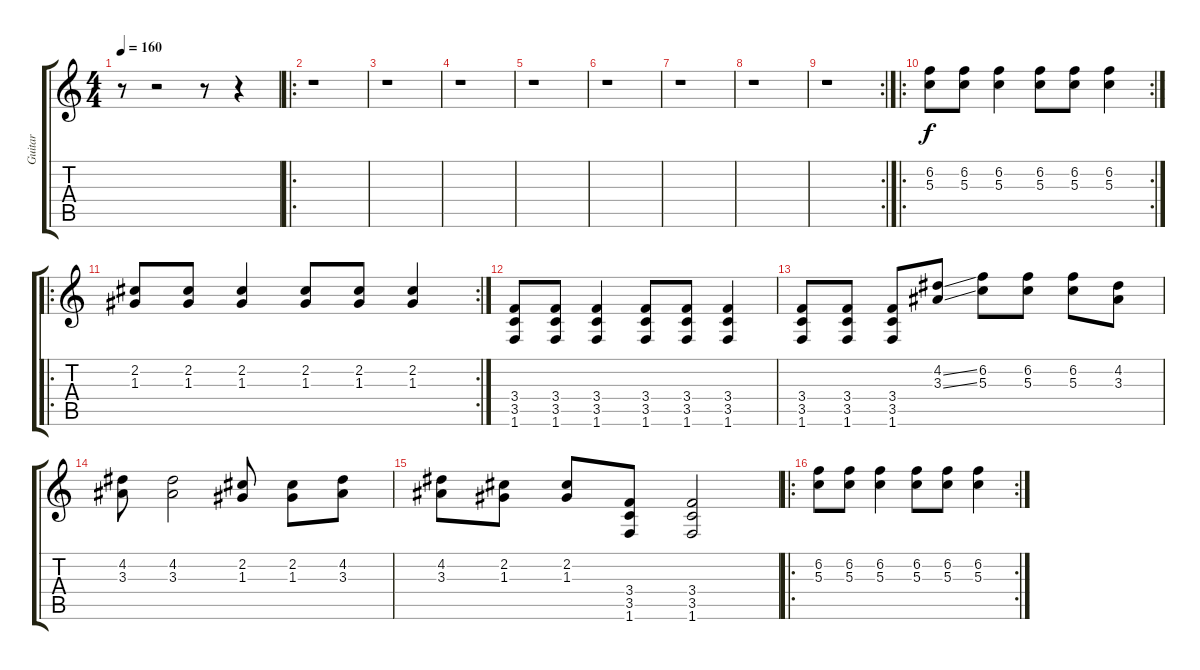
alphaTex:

\track ("Guitar" "Guitar") {instrument overdrivenguitar}
\staff {score tabs}
\tuning (E4 B3 G3 D3 A2 E2) {hide}
\ts (4 4)
\tempo 160
\clef g2
\ks c
r.8{dy f} r.2 r.8 r.4 |
\ro
r.1 |
r.1 |
r.1 |
r.1 |
r.1 |
r.1 |
r.1 |
\rc 2
r.1 |
\ro
\rc 2
(6.2 5.3).8 (6.2 5.3).8 (6.2 5.3).4 (6.2 5.3).8 (6.2 5.3).8 (6.2 5.3).4 |
\ro
\rc 2
(2.2 1.3).8 (2.2 1.3).8 (2.2 1.3).4 (2.2 1.3).8 (2.2 1.3).8 (2.2 1.3).4 |
(3.4 3.5 1.6).8 (3.4 3.5 1.6).8 (3.4 3.5 1.6).4 (3.4 3.5 1.6).8 (3.4 3.5 1.6).8 (3.4 3.5 1.6).4 |
(3.4 3.5 1.6).8 (3.4 3.5 1.6).8 (3.4 3.5 1.6).8 (4.2{ss} 3.3{ss}).8 (6.2 5.3).8 (6.2 5.3).8 (6.2 5.3).8 (4.2 3.3).8 |
(4.2 3.3).8 (4.2 3.3).2 (2.2 1.3).8 (2.2 1.3).8 (4.2 3.3).8 |
(4.2 3.3).8 (2.2 1.3).8 (2.2 1.3).8 (3.4 3.5 1.6).8 (3.4 3.5 1.6).2 |
\ro
\rc 2
(6.2 5.3).8 (6.2 5.3).8 (6.2 5.3).4 (6.2 5.3).8 (6.2 5.3).8 (6.2 5.3).4
